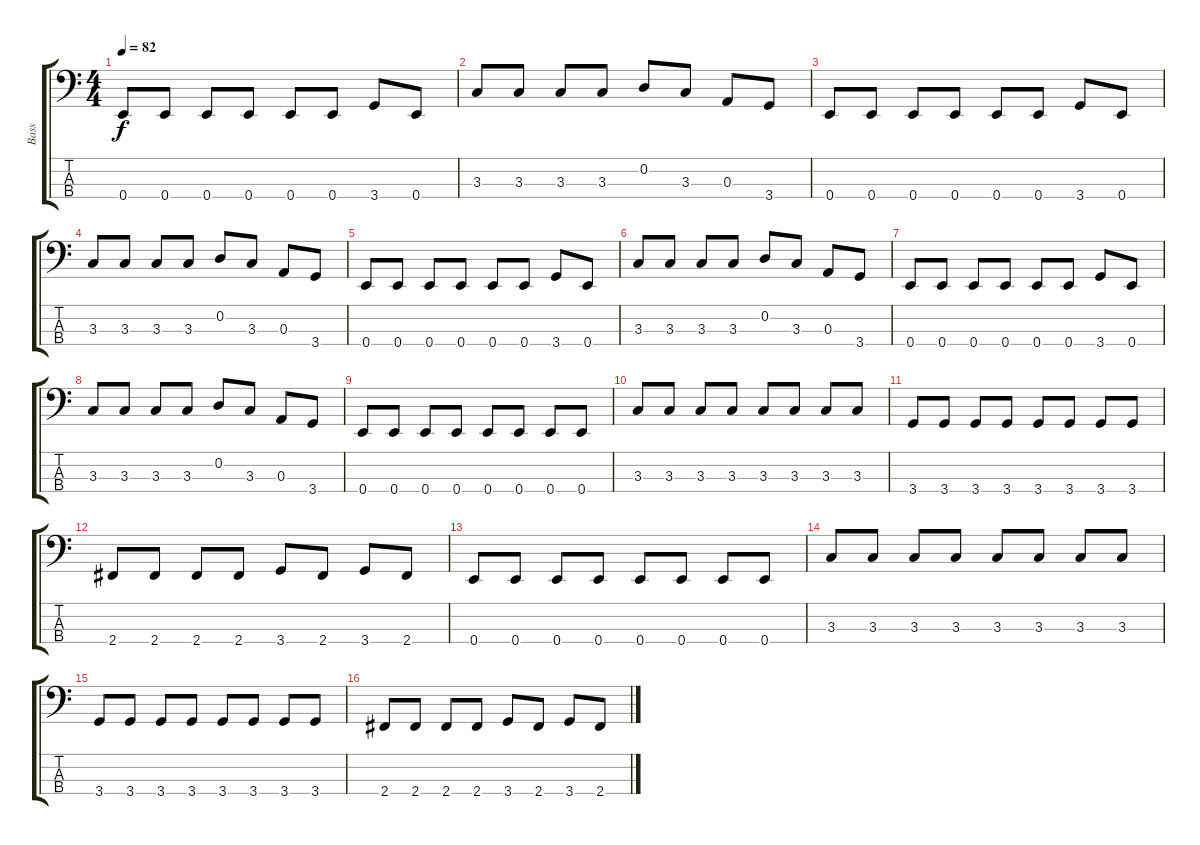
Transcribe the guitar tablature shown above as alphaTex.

\track ("Bass" "Bass") {instrument electricbassfinger}
\staff {score tabs}
\tuning (G2 D2 A1 E1) {hide}
\ts (4 4)
\tempo 82
\clef f4
\ks c
0.4.8{dy f} 0.4.8 0.4.8 0.4.8 0.4.8 0.4.8 3.4.8 0.4.8 |
3.3.8 3.3.8 3.3.8 3.3.8 0.2.8 3.3.8 0.3.8 3.4.8 |
0.4.8 0.4.8 0.4.8 0.4.8 0.4.8 0.4.8 3.4.8 0.4.8 |
3.3.8 3.3.8 3.3.8 3.3.8 0.2.8 3.3.8 0.3.8 3.4.8 |
0.4.8 0.4.8 0.4.8 0.4.8 0.4.8 0.4.8 3.4.8 0.4.8 |
3.3.8 3.3.8 3.3.8 3.3.8 0.2.8 3.3.8 0.3.8 3.4.8 |
0.4.8 0.4.8 0.4.8 0.4.8 0.4.8 0.4.8 3.4.8 0.4.8 |
3.3.8 3.3.8 3.3.8 3.3.8 0.2.8 3.3.8 0.3.8 3.4.8 |
0.4.8 0.4.8 0.4.8 0.4.8 0.4.8 0.4.8 0.4.8 0.4.8 |
3.3.8 3.3.8 3.3.8 3.3.8 3.3.8 3.3.8 3.3.8 3.3.8 |
3.4.8 3.4.8 3.4.8 3.4.8 3.4.8 3.4.8 3.4.8 3.4.8 |
2.4.8 2.4.8 2.4.8 2.4.8 3.4.8 2.4.8 3.4.8 2.4.8 |
0.4.8 0.4.8 0.4.8 0.4.8 0.4.8 0.4.8 0.4.8 0.4.8 |
3.3.8 3.3.8 3.3.8 3.3.8 3.3.8 3.3.8 3.3.8 3.3.8 |
3.4.8 3.4.8 3.4.8 3.4.8 3.4.8 3.4.8 3.4.8 3.4.8 |
2.4.8 2.4.8 2.4.8 2.4.8 3.4.8 2.4.8 3.4.8 2.4.8
